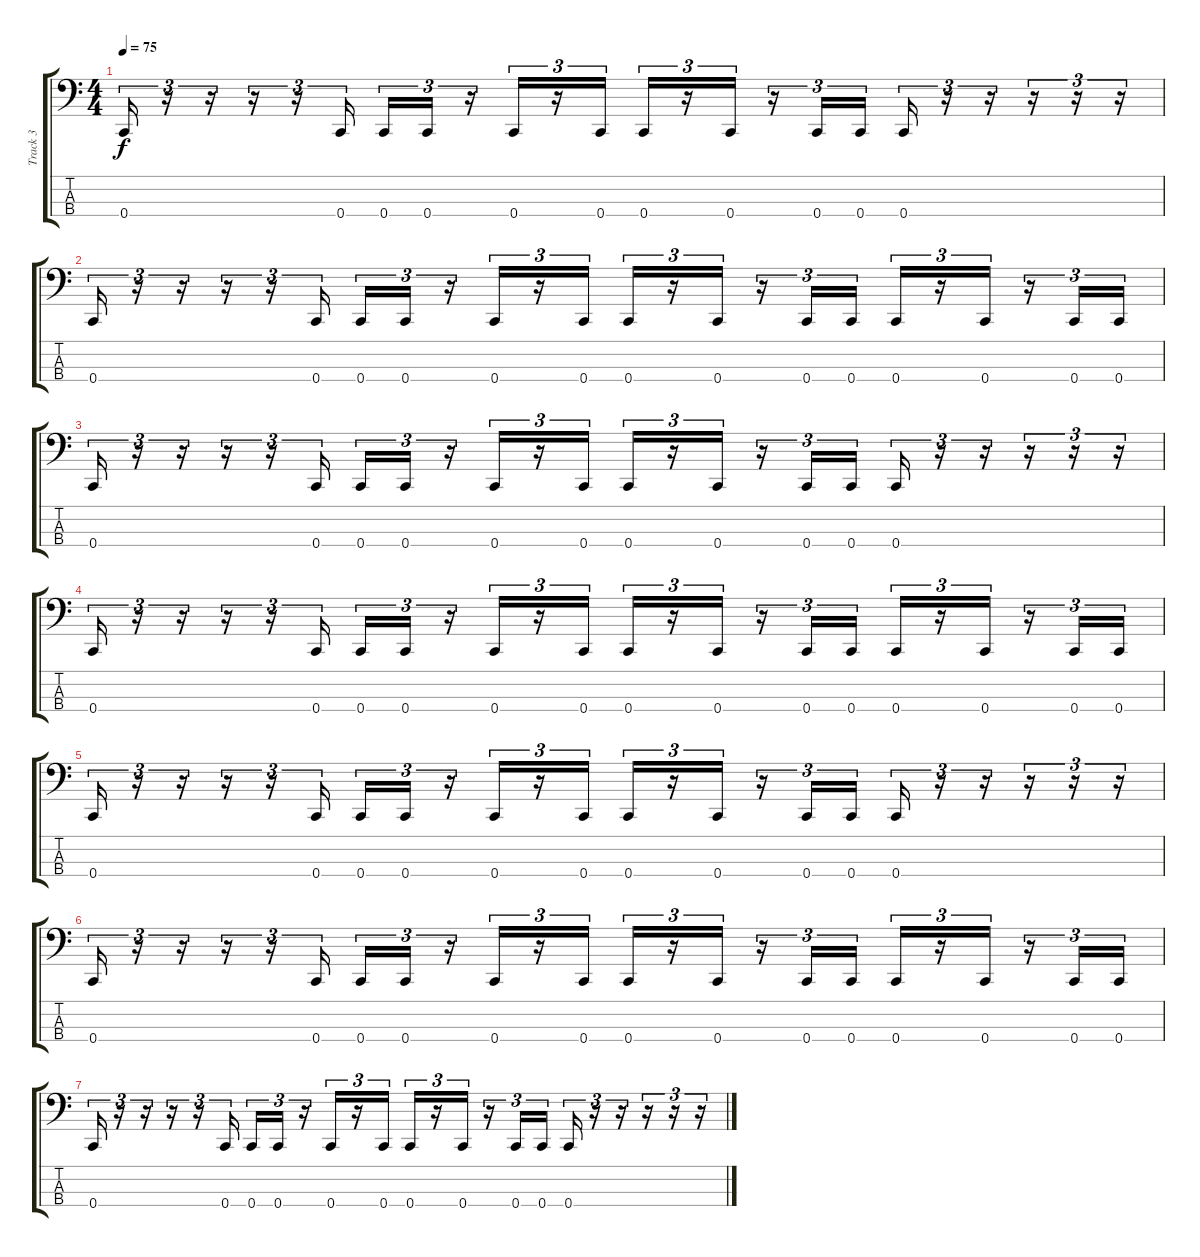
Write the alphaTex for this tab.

\track ("Track 3" "Track 3") {instrument electricbassfinger}
\staff {score tabs}
\tuning (F2 C2 G1 C1) {hide}
\ts (4 4)
\tempo 75
\clef f4
\ks c
0.4.16{tu (3 2) dy f} r.16{tu (3 2)} r.16{tu (3 2)} r.16{tu (3 2)} r.16{tu (3 2)} 0.4.16{tu (3 2)} 0.4.16{tu (3 2)} 0.4.16{tu (3 2)} r.16{tu (3 2)} 0.4.16{tu (3 2)} r.16{tu (3 2)} 0.4.16{tu (3 2)} 0.4.16{tu (3 2)} r.16{tu (3 2)} 0.4.16{tu (3 2)} r.16{tu (3 2)} 0.4.16{tu (3 2)} 0.4.16{tu (3 2)} 0.4.16{tu (3 2)} r.16{tu (3 2)} r.16{tu (3 2)} r.16{tu (3 2)} r.16{tu (3 2)} r.16{tu (3 2)} |
0.4.16{tu (3 2)} r.16{tu (3 2)} r.16{tu (3 2)} r.16{tu (3 2)} r.16{tu (3 2)} 0.4.16{tu (3 2)} 0.4.16{tu (3 2)} 0.4.16{tu (3 2)} r.16{tu (3 2)} 0.4.16{tu (3 2)} r.16{tu (3 2)} 0.4.16{tu (3 2)} 0.4.16{tu (3 2)} r.16{tu (3 2)} 0.4.16{tu (3 2)} r.16{tu (3 2)} 0.4.16{tu (3 2)} 0.4.16{tu (3 2)} 0.4.16{tu (3 2)} r.16{tu (3 2)} 0.4.16{tu (3 2)} r.16{tu (3 2)} 0.4.16{tu (3 2)} 0.4.16{tu (3 2)} |
0.4.16{tu (3 2)} r.16{tu (3 2)} r.16{tu (3 2)} r.16{tu (3 2)} r.16{tu (3 2)} 0.4.16{tu (3 2)} 0.4.16{tu (3 2)} 0.4.16{tu (3 2)} r.16{tu (3 2)} 0.4.16{tu (3 2)} r.16{tu (3 2)} 0.4.16{tu (3 2)} 0.4.16{tu (3 2)} r.16{tu (3 2)} 0.4.16{tu (3 2)} r.16{tu (3 2)} 0.4.16{tu (3 2)} 0.4.16{tu (3 2)} 0.4.16{tu (3 2)} r.16{tu (3 2)} r.16{tu (3 2)} r.16{tu (3 2)} r.16{tu (3 2)} r.16{tu (3 2)} |
0.4.16{tu (3 2) volume 0} r.16{tu (3 2)} r.16{tu (3 2)} r.16{tu (3 2)} r.16{tu (3 2)} 0.4.16{tu (3 2)} 0.4.16{tu (3 2)} 0.4.16{tu (3 2)} r.16{tu (3 2)} 0.4.16{tu (3 2)} r.16{tu (3 2)} 0.4.16{tu (3 2)} 0.4.16{tu (3 2)} r.16{tu (3 2)} 0.4.16{tu (3 2)} r.16{tu (3 2)} 0.4.16{tu (3 2)} 0.4.16{tu (3 2)} 0.4.16{tu (3 2)} r.16{tu (3 2)} 0.4.16{tu (3 2)} r.16{tu (3 2)} 0.4.16{tu (3 2)} 0.4.16{tu (3 2)} |
0.4.16{tu (3 2)} r.16{tu (3 2)} r.16{tu (3 2)} r.16{tu (3 2)} r.16{tu (3 2)} 0.4.16{tu (3 2)} 0.4.16{tu (3 2)} 0.4.16{tu (3 2)} r.16{tu (3 2)} 0.4.16{tu (3 2)} r.16{tu (3 2)} 0.4.16{tu (3 2)} 0.4.16{tu (3 2)} r.16{tu (3 2)} 0.4.16{tu (3 2)} r.16{tu (3 2)} 0.4.16{tu (3 2)} 0.4.16{tu (3 2)} 0.4.16{tu (3 2)} r.16{tu (3 2)} r.16{tu (3 2)} r.16{tu (3 2)} r.16{tu (3 2)} r.16{tu (3 2)} |
0.4.16{tu (3 2)} r.16{tu (3 2)} r.16{tu (3 2)} r.16{tu (3 2)} r.16{tu (3 2)} 0.4.16{tu (3 2)} 0.4.16{tu (3 2)} 0.4.16{tu (3 2)} r.16{tu (3 2)} 0.4.16{tu (3 2)} r.16{tu (3 2)} 0.4.16{tu (3 2)} 0.4.16{tu (3 2)} r.16{tu (3 2)} 0.4.16{tu (3 2)} r.16{tu (3 2)} 0.4.16{tu (3 2)} 0.4.16{tu (3 2)} 0.4.16{tu (3 2)} r.16{tu (3 2)} 0.4.16{tu (3 2)} r.16{tu (3 2)} 0.4.16{tu (3 2)} 0.4.16{tu (3 2)} |
0.4.16{tu (3 2)} r.16{tu (3 2)} r.16{tu (3 2)} r.16{tu (3 2)} r.16{tu (3 2)} 0.4.16{tu (3 2)} 0.4.16{tu (3 2)} 0.4.16{tu (3 2)} r.16{tu (3 2)} 0.4.16{tu (3 2)} r.16{tu (3 2)} 0.4.16{tu (3 2)} 0.4.16{tu (3 2)} r.16{tu (3 2)} 0.4.16{tu (3 2)} r.16{tu (3 2)} 0.4.16{tu (3 2)} 0.4.16{tu (3 2)} 0.4.16{tu (3 2)} r.16{tu (3 2)} r.16{tu (3 2)} r.16{tu (3 2)} r.16{tu (3 2)} r.16{tu (3 2)}
